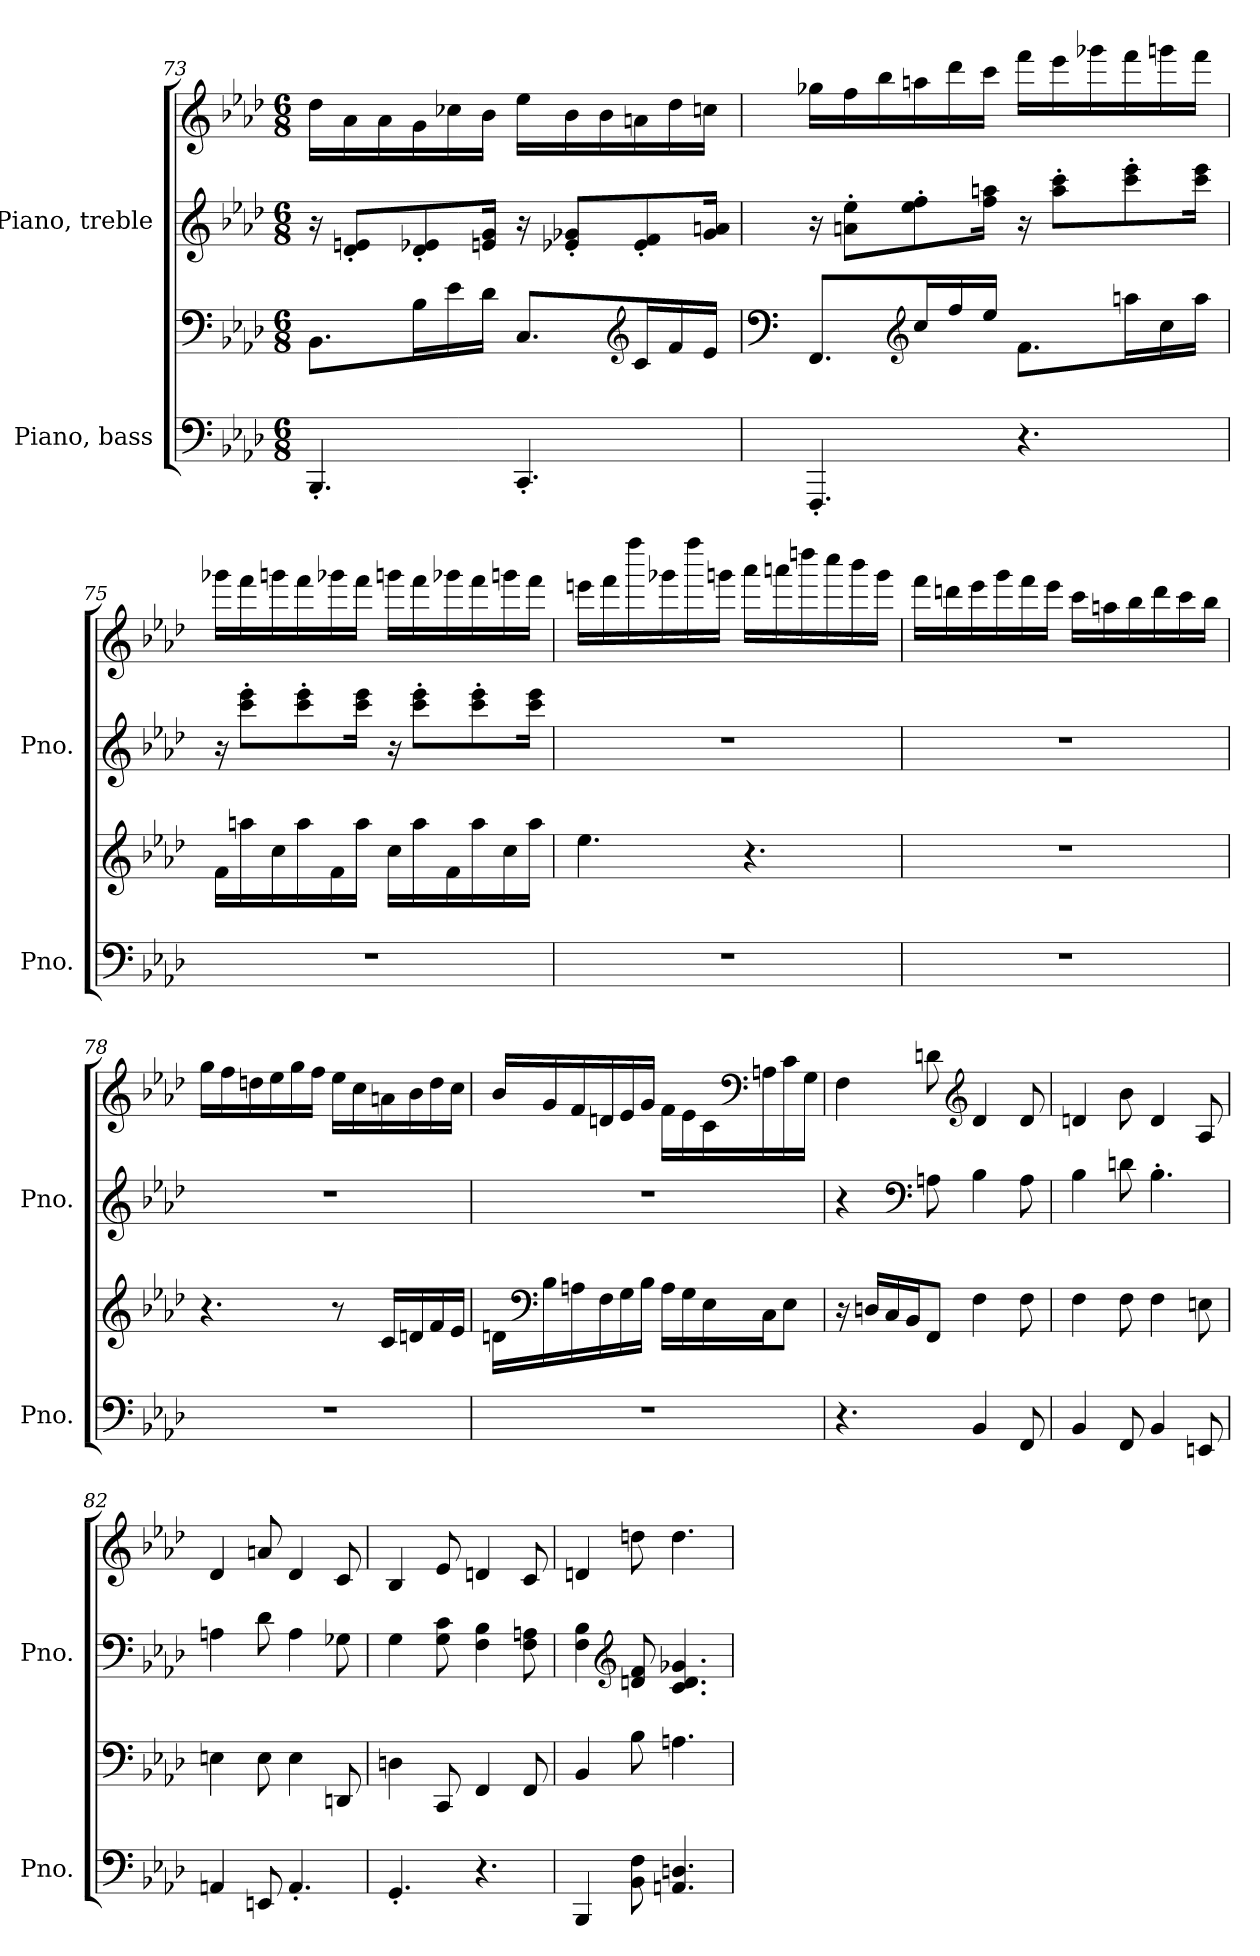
**kern	**kern	**kern	**kern
*part2	*part2	*part1	*part1
*staff4	*staff3	*staff2	*staff1
*I"Piano, bass	*	*I"Piano, treble	*
*I'Pno.	*	*I'Pno.	*
!!LO:PB:g=z
*clefF4	*clefF4	*clefG2	*clefG2
*k[b-e-a-d-]	*k[b-e-a-d-]	*k[b-e-a-d-]	*k[b-e-a-d-]
*M6/8	*M6/8	*M6/8	*M6/8
=73	=73	=73	=73
4.BBB-'/	8.BB-\L	16r	16dd-\LL
.	.	8d-/' 8en/'L	16a-\
.	.	.	16a-\
.	16B-\L	8d-/' 8e-X/'	16g\
.	16e-\	.	16cc-X\
.	16d-\JJ	16en/ 16g/Jk	16b-\JJ
4.CC'/	8.C/L	16r	16ee-\LL
.	.	8e-X/' 8g-X/'L	16b-\
.	.	.	16b-\
*	*clefG2	*	*
.	16c/L	8e-/' 8f/'	16an\
.	16f/	.	16dd-\
.	16e-/JJ	16g-/ 16an/Jk	16ccn\JJ
=74	=74	=74	=74
*	*clefF4	*	*
4.FFF'/	8.FF/L	16r	16gg-X\LL
.	.	8an\' 8ee-\'L	16ff\
.	.	.	16bb-\
*	*clefG2	*	*
.	16cc/L	8ee-\' 8ff\'	16aan\
.	16ff/	.	16ddd-\
.	16ee-/JJ	16ff\ 16aan\Jk	16ccc\JJ
4.r	8.f\L	16r	16fff\LL
.	.	8aa\' 8ccc\'L	16eee-\
.	.	.	16ggg-X\
.	16aan\L	8ccc\' 8eee-\'	16fff\
.	16cc\	.	16gggn\
.	16aa\JJ	16ccc\ 16eee-\Jk	16fff\JJ
!!LO:LB:g=z
=75	=75	=75	=75
2.r	16f\LL	16r	16ggg-X\LL
.	16aan\	8ccc\' 8eee-\'L	16fff\
.	16cc\	.	16gggn\
.	16aa\	8ccc\' 8eee-\'	16fff\
.	16f\	.	16ggg-X\
.	16aa\JJ	16ccc\ 16eee-\Jk	16fff\JJ
.	16cc\LL	16r	16gggn\LL
.	16aa\	8ccc\' 8eee-\'L	16fff\
.	16f\	.	16ggg-X\
.	16aa\	8ccc\' 8eee-\'	16fff\
.	16cc\	.	16gggn\
.	16aa\JJ	16ccc\ 16eee-\Jk	16fff\JJ
=76	=76	=76	=76
2.r	4.ee-\	2.r	16eeen\LL
.	.	.	16fff\
.	.	.	16ffff\
.	.	.	16ggg-X\
.	.	.	16ffff\
.	.	.	16gggn\JJ
.	4.r	.	16aaa-\LL
.	.	.	16aaan\
.	.	.	16ddddn\
.	.	.	16cccc\
.	.	.	16bbb-\
.	.	.	16ggg\JJ
!!LO:LB:g=z
=77	=77	=77	=77
2.r	2.r	2.r	16fff\LL
.	.	.	16dddn\
.	.	.	16eee-\
.	.	.	16ggg\
.	.	.	16fff\
.	.	.	16eee-\JJ
.	.	.	16ccc\LL
.	.	.	16aan\
.	.	.	16bb-\
.	.	.	16ddd\
.	.	.	16ccc\
.	.	.	16bb-\JJ
=78	=78	=78	=78
2.r	4.r	2.r	16gg\LL
.	.	.	16ff\
.	.	.	16ddn\
.	.	.	16ee-\
.	.	.	16gg\
.	.	.	16ff\JJ
.	8r	.	16ee-\LL
.	.	.	16cc\
.	16c/LL	.	16an\
.	16dn/	.	16b-\
.	16f/	.	16dd\
.	16e-/JJ	.	16cc\JJ
!!LO:PB:g=z
=79	=79	=79	=79
2.r	16dn\LL	2.r	16b-/LL
*	*clefF4	*	*
.	16B-\	.	16g/
.	16An\	.	16f/
.	16F\	.	16dn/
.	16G\	.	16e-/
.	16B-\JJ	.	16g/JJ
.	16A\LL	.	16f\LL
.	16G\	.	16e-\
.	16E-\	.	16c\
*	*	*	*clefF4
.	16C\J	.	16An\
.	8E-\J	.	16c\
.	.	.	16G\JJ
=80	=80	=80	=80
4.r	16r	4r	4F\
.	16Dn/LL	.	.
.	16C/	.	.
.	16BB-/J	.	.
*	*	*clefF4	*
.	8FF/J	8An\	8dn\
*	*	*	*clefG2
4BB-/	4F\	4B-\	4d/
8FF/	8F\	8A\	8d/
=81	=81	=81	=81
4BB-/	4F\	4B-\	4dn/
8FF/	8F\	8dn\	8b-\
4BB-/	4F\	4.B-'\	4d/
8EEn/	8En\	.	8A-/
!!LO:LB:g=z
=82	=82	=82	=82
4AAn/	4En\	4An\	4d-/
8EEn/	8E\	8d-\	8an/
4.AA'/	4E\	4A\	4d-/
.	8DDn/	8G-X\	8c/
=83	=83	=83	=83
4.GG'/	4Dn\	4G\	4B-/
.	8CC/	8G\ 8c\	8e-/
4.r	4FF/	4F\ 4B-\	4dn/
.	8FF/	8F\ 8An\	8c/
=84	=84	=84	=84
4BBB-/	4BB-/	4F\ 4B-\	4dn/
*	*	*clefG2	*
8BB-\ 8F\	8B-\	8dn/ 8f/	8ddn\
4.AAn/ 4.Dn/	4.An\	4.c/ 4.d/ 4.g-X/	4.dd\
=	=	=	=
*-	*-	*-	*-
